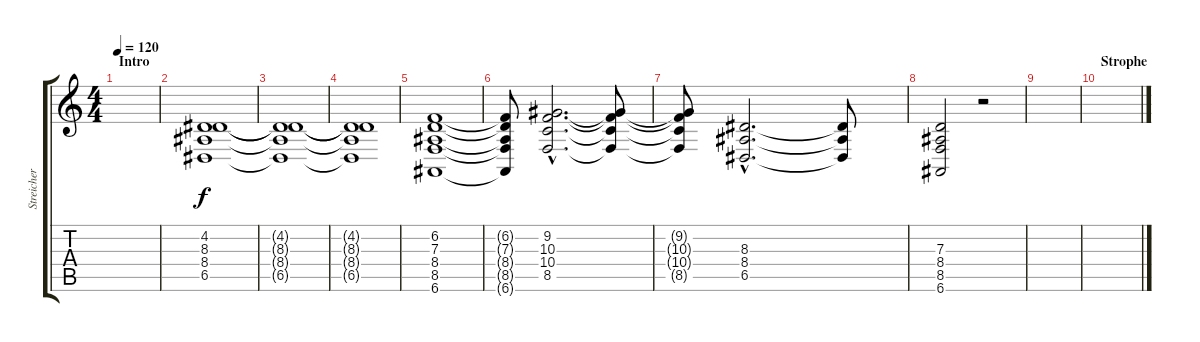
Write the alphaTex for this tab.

\track ("Streicher" "Streicher") {instrument stringensemble2}
\staff {score tabs}
\tuning (E4 B3 G3 D3 A2 E2) {hide}
\ts (4 4)
\section ("" "Intro")
\tempo 120
\clef g2
\ks c
|
(4.2 8.3 8.4 6.5).1 |
(4.2{t} 8.3{t} 8.4{t} 6.5{t}).1 |
(4.2{t} 8.3{t} 8.4{t} 6.5{t}).1 |
(6.2 7.3 8.4 8.5 6.6).1 |
(6.2{t} 7.3{t} 8.4{t} 8.5{t} 6.6{t}).8 (9.2{hac} 10.3{hac} 10.4{hac} 8.5{hac}).2{d} (9.2{t} 10.3{t} 10.4{t} 8.5{t}).8 |
(9.2{t} 10.3{t} 10.4{t} 8.5{t}).8 (8.3{hac} 8.4{hac} 6.5{hac}).2{d} (8.3{t} 8.4{t} 6.5{t}).8 |
(7.3 8.4 8.5 6.6).2 r.2 |
|
\section ("" "Strophe")
